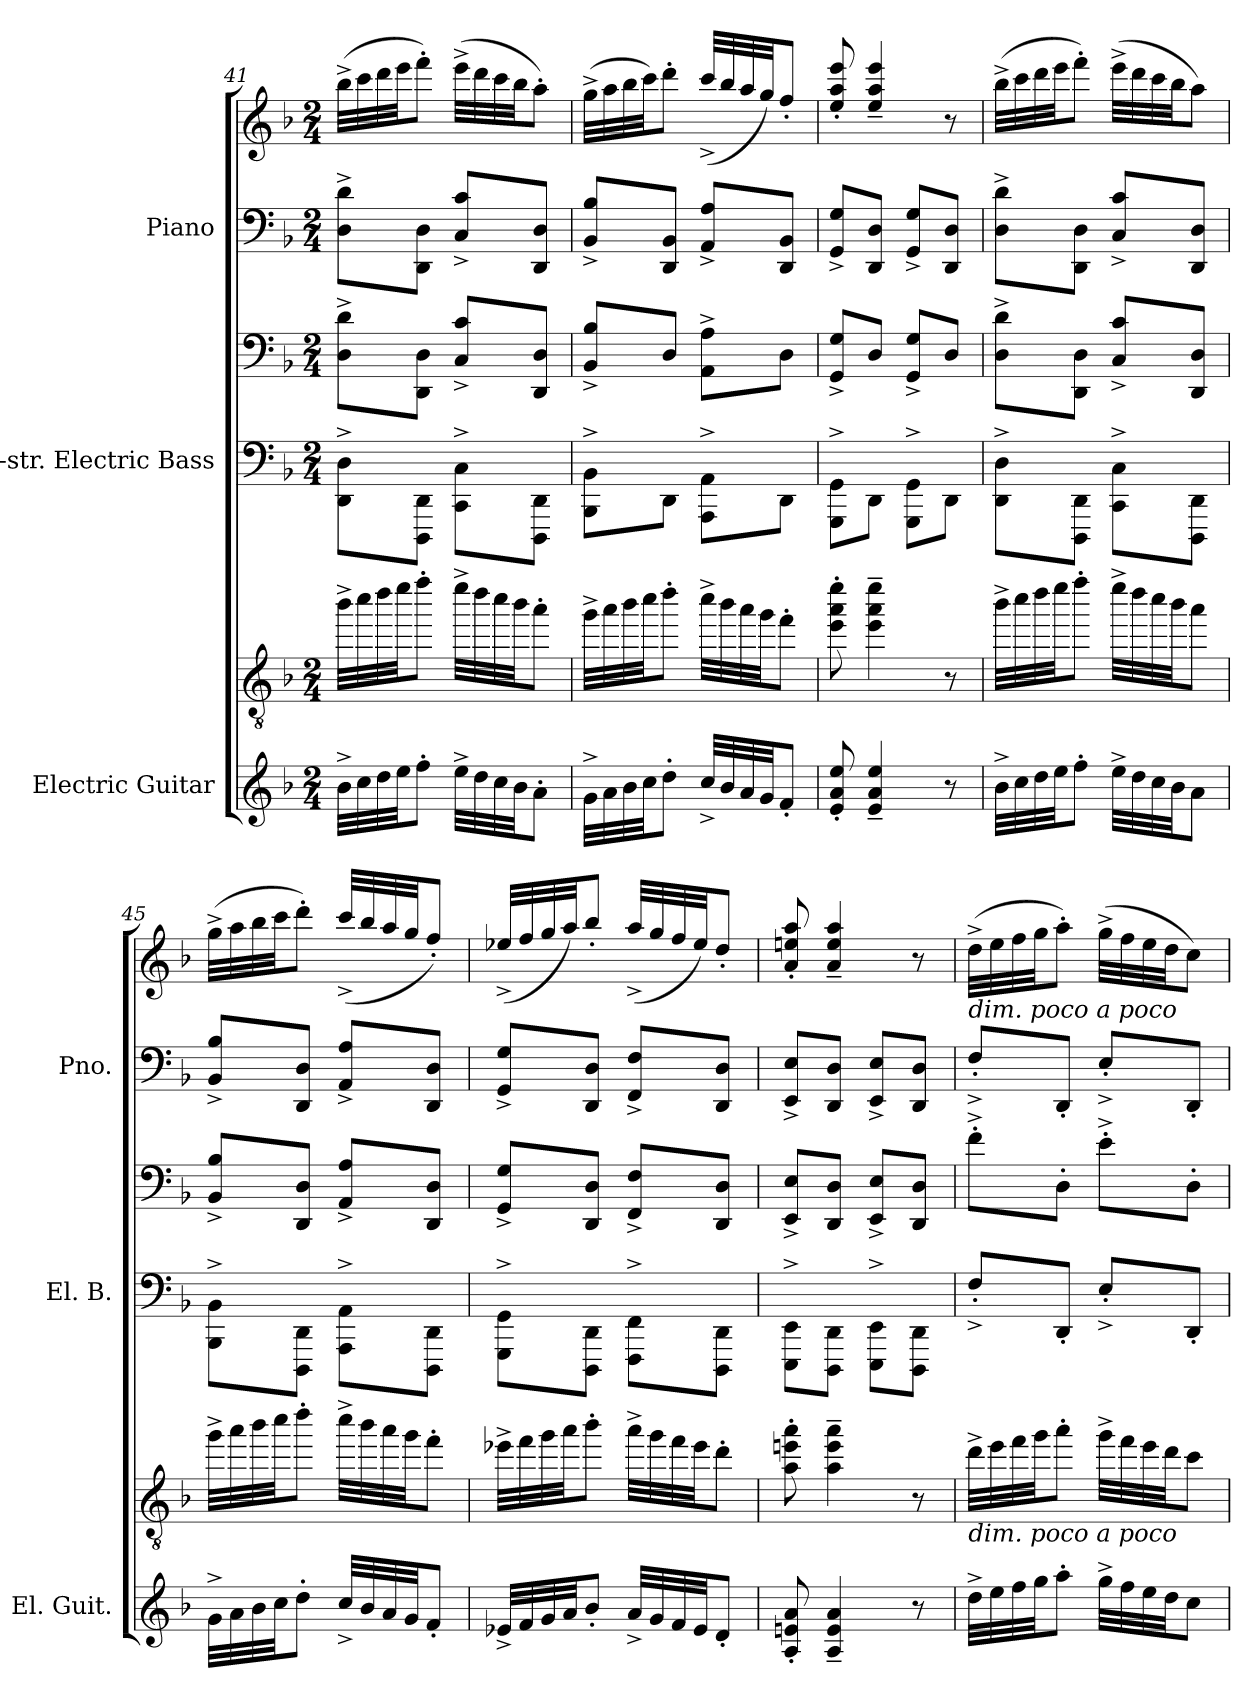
**kern	**kern	**kern	**kern	**kern	**kern
*part3	*part3	*part2	*part2	*part1	*part1
*staff6	*staff5	*staff4	*staff3	*staff2	*staff1
*I"Electric Guitar	*	*I"5-str. Electric Bass	*	*I"Piano	*
*I'El. Guit.	*	*I'El. B.	*	*I'Pno.	*
*	*clefGv2	*	*clefF4	*clefF4	*clefG2
*	*	*ITrd7c12	*ITrd7c12	*	*
*k[b-]	*k[b-]	*k[b-]	*k[b-]	*k[b-]	*k[b-]
*M2/4	*M2/4	*M2/4	*M2/4	*M2/4	*M2/4
=41	=41	=41	=41	=41	=41
32b-^LLL	32bb-^\LLL	8DDD^\ 8DD^\L	8DD\^ 8D\^L	8D\^ 8d\^L	(>32bb-^\LLL
32cc	32ccc\	.	.	.	32ccc\
32dd	32ddd\	.	.	.	32ddd\
32eeJJ	32eee\JJ	.	.	.	32eee\JJ
8ff'J	8fff'\J	8DDDD\ 8DDD\J	8DDD\ 8DD\J	8DD\ 8D\J	8fff'\J)
32ee^LLL	32eee^\LLL	8CCC^\ 8CC^\L	8CC/^ 8C/^L	8C/^ 8c/^L	(>32eee^\LLL
32dd	32ddd\	.	.	.	32ddd\
32cc	32ccc\	.	.	.	32ccc\
32b-JJ	32bb-\JJ	.	.	.	32bb-\JJ
8a'J	8aa'\J	8DDDD\ 8DDD\J	8DDD/ 8DD/J	8DD/ 8D/J	8aa'\J)
!!LO:LB:g=z
=42	=42	=42	=42	=42	=42
32g^LLL	32gg^\LLL	8BBBB-^\ 8BBB-^\L	8BBB-/^ 8BB-/^L	8BB-/^ 8B-/^L	(>32gg^\LLL
32a	32aa\	.	.	.	32aa\
32b-	32bb-\	.	.	.	32bb-\
32ccJJ	32ccc\JJ	.	.	.	32ccc\JJ)
8dd'J	8ddd'\J	8DDDJ	8DD/J	8DD/ 8BB-/J	8ddd'\J
32cc^LLL	32ccc^\LLL	8AAAA^\ 8AAA^\L	8AAA\^ 8AA\^L	8AA/^ 8A/^L	(<32ccc^/LLL
32b-	32bb-\	.	.	.	32bb-/
32a	32aa\	.	.	.	32aa/
32gJJ	32gg\JJ	.	.	.	32gg/JJ)
8f'J	8ff'\J	8DDDJ	8DD\J	8DD/ 8BB-/J	8ff'/J
=43	=43	=43	=43	=43	=43
8e' 8a' 8ee'	8ee\' 8aa\' 8eee\'	8GGGG^\ 8GGG^\L	8GGG/^ 8GG/^L	8GG/^ 8G/^L	8ee/' 8aa/' 8eee/'
4e~ 4a~ 4ee~	4ee\~ 4aa\~ 4eee\~	8DDDJ	8DD/J	8DD/ 8D/J	4ee/~ 4aa/~ 4eee/~
.	.	8GGGG^\ 8GGG^\L	8GGG/^ 8GG/^L	8GG/^ 8G/^L	.
8r	8r	8DDDJ	8DD/J	8DD/ 8D/J	8r
=44	=44	=44	=44	=44	=44
32b-^LLL	32bb-^\LLL	8DDD^\ 8DD^\L	8DD\^ 8D\^L	8D\^ 8d\^L	(>32bb-^\LLL
32cc	32ccc\	.	.	.	32ccc\
32dd	32ddd\	.	.	.	32ddd\
32eeJJ	32eee\JJ	.	.	.	32eee\JJ
8ff'J	8fff'\J	8DDDD\ 8DDD\J	8DDD\ 8DD\J	8DD\ 8D\J	8fff'\J)
32ee^LLL	32eee^\LLL	8CCC^\ 8CC^\L	8CC/^ 8C/^L	8C/^ 8c/^L	(>32eee^\LLL
32dd	32ddd\	.	.	.	32ddd\
32cc	32ccc\	.	.	.	32ccc\
32b-JJ	32bb-\JJ	.	.	.	32bb-\JJ
8aJ	8aa\J	8DDDD\ 8DDD\J	8DDD/ 8DD/J	8DD/ 8D/J	8aa\J)
!!LO:PB:g=z
=45	=45	=45	=45	=45	=45
32g^LLL	32gg^\LLL	8BBBB-^\ 8BBB-^\L	8BBB-/^ 8BB-/^L	8BB-/^ 8B-/^L	(>32gg^\LLL
32a	32aa\	.	.	.	32aa\
32b-	32bb-\	.	.	.	32bb-\
32ccJJ	32ccc\JJ	.	.	.	32ccc\JJ
8dd'J	8ddd'\J	8DDDD\ 8DDD\J	8DDD/ 8DD/J	8DD/ 8D/J	8ddd'\J)
32cc^LLL	32ccc^\LLL	8AAAA^\ 8AAA^\L	8AAA/^ 8AA/^L	8AA/^ 8A/^L	(<32ccc^/LLL
32b-	32bb-\	.	.	.	32bb-/
32a	32aa\	.	.	.	32aa/
32gJJ	32gg\JJ	.	.	.	32gg/JJ
8f'J	8ff'\J	8DDDD\ 8DDD\J	8DDD/ 8DD/J	8DD/ 8D/J	8ff'/J)
=46	=46	=46	=46	=46	=46
32e-X^LLL	32ee-X^\LLL	8GGGG^\ 8GGG^\L	8GGG/^ 8GG/^L	8GG/^ 8G/^L	(<32ee-X^/LLL
32f	32ff\	.	.	.	32ff/
32g	32gg\	.	.	.	32gg/
32aJJ	32aa\JJ	.	.	.	32aa/JJ)
8b-'J	8bb-'\J	8DDDD\ 8DDD\J	8DDD/ 8DD/J	8DD/ 8D/J	8bb-'/J
32a^LLL	32aa^\LLL	8FFFF^\ 8FFF^\L	8FFF/^ 8FF/^L	8FF/^ 8F/^L	(<32aa^/LLL
32g	32gg\	.	.	.	32gg/
32f	32ff\	.	.	.	32ff/
32e-JJ	32ee-\JJ	.	.	.	32ee-/JJ)
8d'J	8dd'\J	8DDDD\ 8DDD\J	8DDD/ 8DD/J	8DD/ 8D/J	8dd'/J
=47	=47	=47	=47	=47	=47
8A' 8eni' 8a'	8a\' 8eeni\' 8aa\'	8EEEE^\ 8EEE^\L	8EEE/^ 8EE/^L	8EE/^ 8E/^L	8a/' 8eeni/' 8aa/'
4A~ 4e~ 4a~	4a\~ 4ee\~ 4aa\~	8DDDD\ 8DDD\J	8DDD/ 8DD/J	8DD/ 8D/J	4a/~ 4ee/~ 4aa/~
.	.	8EEEE^\ 8EEE^\L	8EEE/^ 8EE/^L	8EE/^ 8E/^L	.
8r	8r	8DDDD\ 8DDD\J	8DDD/ 8DD/J	8DD/ 8D/J	8r
!!LO:LB:g=z
=48	=48	=48	=48	=48	=48
!	!	!	!	!	!LO:TX:b:i:t=dim. poco a poco
!	!LO:TX:b:i:t=dim. poco a poco	!	!	!	!
32dd^LLL	32dd^\LLL	8FF'^L	8F'^\L	8F'^/L	(>32dd^\LLL
32ee	32ee\	.	.	.	32ee\
32ff	32ff\	.	.	.	32ff\
32ggJJ	32gg\JJ	.	.	.	32gg\JJ
8aa'J	8aa'\J	8DDD'J	8DD'\J	8DD'/J	8aa'\J)
32gg^LLL	32gg^\LLL	8EE'^L	8E'^\L	8E'^/L	(>32gg^\LLL
32ff	32ff\	.	.	.	32ff\
32ee	32ee\	.	.	.	32ee\
32ddJJ	32dd\JJ	.	.	.	32dd\JJ
8ccJ	8cc\J	8DDD'J	8DD'\J	8DD'/J	8cc\J)
=	=	=	=	=	=
*-	*-	*-	*-	*-	*-
